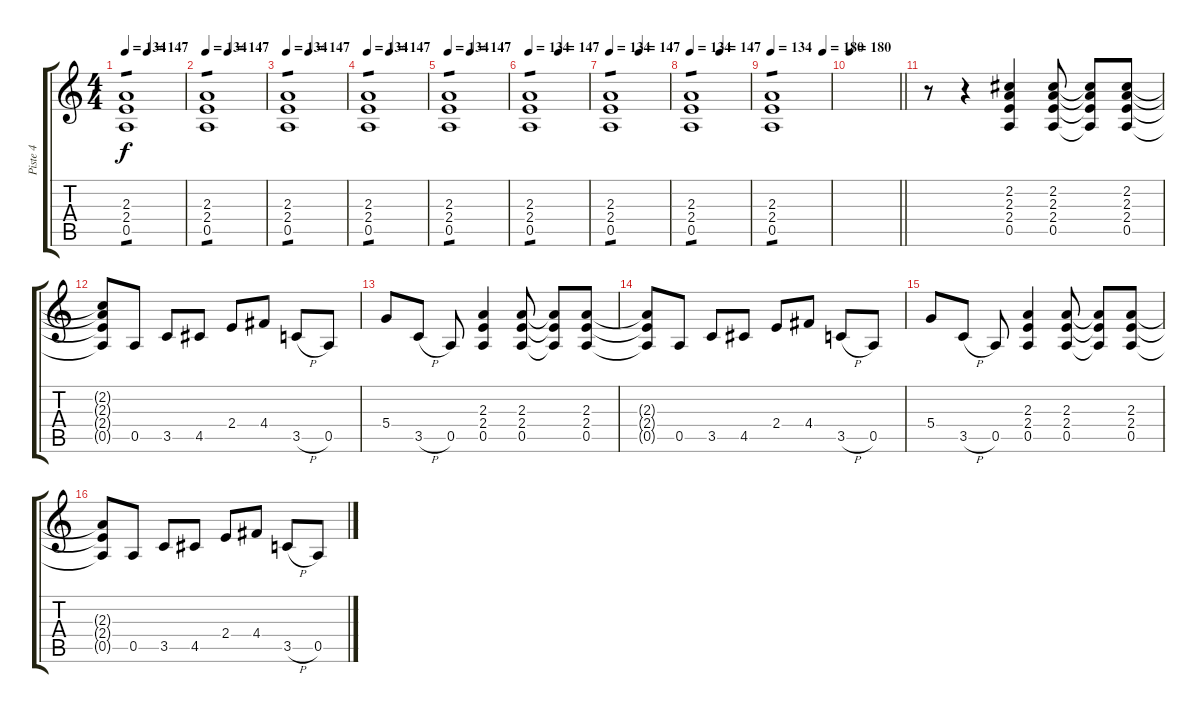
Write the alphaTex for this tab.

\track ("Piste 4" "Piste 4") {instrument overdrivenguitar}
\staff {score tabs}
\tuning (E4 B3 G3 D3 A2 E2) {hide}
\ts (4 4)
\tempo (147 0.375)
\tempo 134
\clef g2
\ks c
(2.3 2.4 0.5).1{tp 1 dy f} |
\tempo (147 0.375)
\tempo 134
(2.3 2.4 0.5).1{tp 1} |
\tempo (147 0.375)
\tempo 134
(2.3 2.4 0.5).1{tp 1} |
\tempo (147 0.375)
\tempo 134
(2.3 2.4 0.5).1{tp 1} |
\tempo (147 0.375)
\tempo 134
(2.3 2.4 0.5).1{tp 1} |
\tempo (147 0.5)
\tempo 134
(2.3 2.4 0.5).1{tp 1} |
\tempo (147 0.5)
\tempo 134
(2.3 2.4 0.5).1{tp 1} |
\tempo (147 0.5)
\tempo 134
(2.3 2.4 0.5).1{tp 1} |
\tempo (180 0.875)
\tempo 134
(2.3 2.4 0.5).1{tp 1} |
\tempo 180
\barLineRight lightlight
|
r.8 r.4 (2.2 2.3 2.4 0.5).4 (2.2 2.3 2.4 0.5).8 (2.2{t} 2.3{t} 2.4{t} 0.5{t}).8 (2.2 2.3 2.4 0.5).8 |
(2.2{t} 2.3{t} 2.4{t} 0.5{t}).8 0.5.8 3.5.8 4.5.8 2.4.8 4.4.8 3.5{h}.8 0.5.8 |
5.4.8 3.5{h}.8 0.5.8 (2.3 2.4 0.5).4 (2.3 2.4 0.5).8 (2.3{t} 2.4{t} 0.5{t}).8 (2.3 2.4 0.5).8 |
(2.3{t} 2.4{t} 0.5{t}).8 0.5.8 3.5.8 4.5.8 2.4.8 4.4.8 3.5{h}.8 0.5.8 |
5.4.8 3.5{h}.8 0.5.8 (2.3 2.4 0.5).4 (2.3 2.4 0.5).8 (2.3{t} 2.4{t} 0.5{t}).8 (2.3 2.4 0.5).8 |
(2.3{t} 2.4{t} 0.5{t}).8 0.5.8 3.5.8 4.5.8 2.4.8 4.4.8 3.5{h}.8 0.5.8
